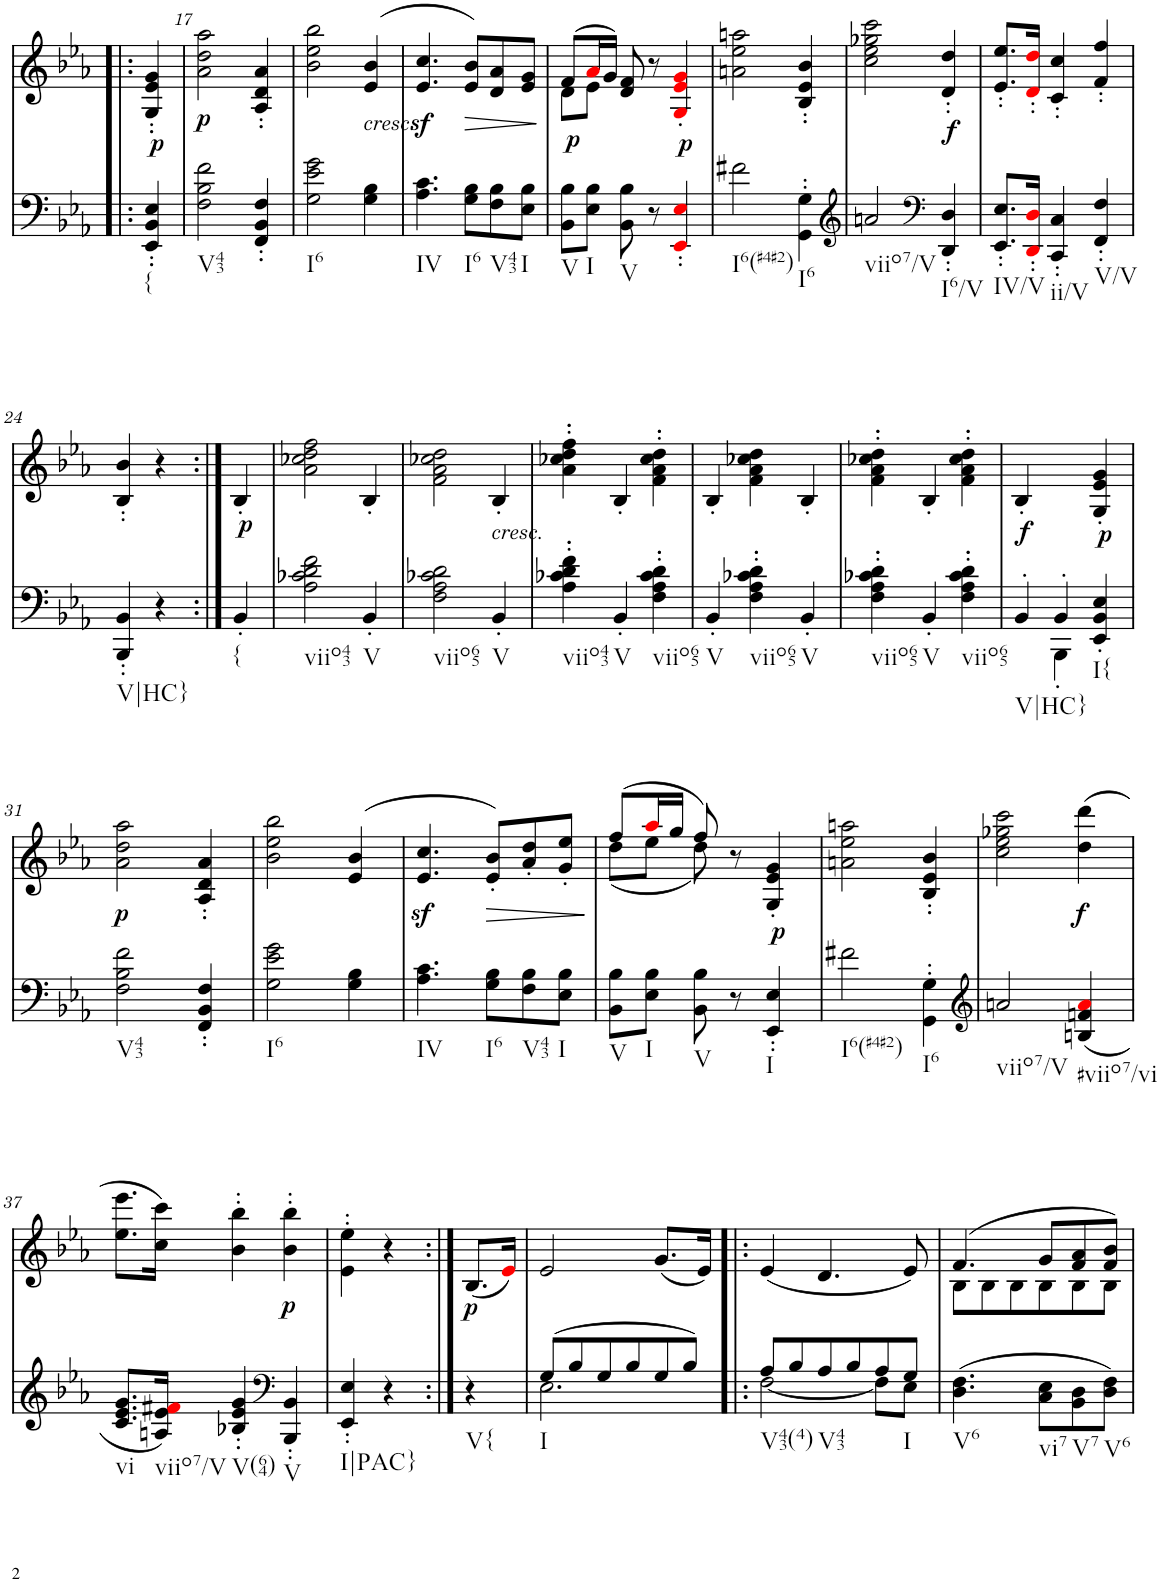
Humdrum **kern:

**kern	**dynam	**kern	**text	**dynam
*part2	*part2	*part1	*part1	*part1
*staff2	*staff2	*staff1	*staff1	*staff1
*I"Piano	*	*I"Piano	*	*
*I'Pno	*	*I'Pno	*	*
!!LO:PB:g=z
*clefF4	*	*clefG2	*	*
*k[b-e-a-]	*	*k[b-e-a-]	*	*
*E-:	*	*E-:	*	*
*M3/4	*	*M3/4	*	*
=16X4!|:	=16X4!|:	=16X4!|:	=16X4!|:	=16X4!|:
!LO:TX:b:t={	!	!	!	!
!	!LO:DY:a	!	!LO:LY:b	!
4EE-/' 4BB-/' 4E-/'	p	4G/' 4e-/' 4g/'	p	.
=17	=17	=17	=17	=17
!LO:TX:b:t=V43	!	!	!	!
!	!	!	!	!LO:DY:b
2F\ 2B-\ 2f\	.	2a-\ 2dd\ 2aa-\	.	p
4FF/' 4BB-/' 4F/'	.	4A-/' 4d/' 4a-/'	.	.
=18	=18	=18	=18	=18
!LO:TX:b:t=I6	!	!	!	!
2G\ 2e-\ 2g\	.	2b-\ 2ee-\ 2bb-\	.	.
!	!	!LO:TX:b:i:t=cresc.	!	!
!	!	!	!LO:LY:b	!
4G\ 4B-\	.	(>4e-/ 4b-/	<	.
=19	=19	=19	=19	=19
!LO:TX:b:t=IV	!	!	!	!
4.A-\ 4.c\	.	4.e-/z< 4.cc/z<	.	.
!LO:TX:b:t=I6	!	!	!	!
!	!	!	!LO:LY:b	!LO:HP:b
8G\ 8B-\L	.	8e-/ 8b-/L)	>	>
!LO:TX:b:t=V43	!	!	!	!
8F\ 8B-\	.	8d/ 8a-/	.	.
!LO:TX:b:t=I	!	!	!	!
8E-\ 8B-\J	.	8e-/ 8g/J	.	.
.	.	.	.	]
=20	=20	=20	=20	=20
*	*	*^	*	*
!LO:TX:b:t=V	!	!	!	!	!
!	!LO:DY:a	!	!	!LO:LY:b	!
8BB-\ 8B-\L	p	(8f/L	8d\L	p	.
!LO:TX:b:t=I	!	!	!	!	!
8E-\ 8B-\J	.	16a-i/L	8e-\J	.	.
.	.	16g/JJ)	.	.	.
!LO:TX:b:t=V	!	!	!	!	!
8BB-\ 8B-\	.	8d/ 8f/	2ryy	.	.
8r	.	8r	.	.	.
!	!LO:DY:a	!	!	!	!
4EE-i/' 4E-i/'	p	4Gi/'< 4e-i/'< 4gi/'<	.	.	.
*	*	*v	*v	*	*
=21	=21	=21	=21	=21
!LO:TX:b:t=I6(#4#2)	!	!	!	!
2f#X\	.	2an\ 2ee-\ 2aan\	.	.
!LO:TX:b:t=I6	!	!	!	!
4GG\' 4G\'	.	4B-/' 4e-/' 4b-/'	.	.
=22	=22	=22	=22	=22
*clefG2	*	*	*	*
!LO:TX:b:t=viio7/V	!	!	!	!
2an/	.	2cc\ 2ee-\ 2gg-X\ 2ccc\	.	.
*clefF4	*	*	*	*
!LO:TX:b:t=I6/V	!	!	!	!
!	!	!	!LO:LY:b	!LO:DY:b
4DD/' 4D/'	.	4d/' 4dd/'	f	f
=23	=23	=23	=23	=23
!LO:TX:b:t=IV/V	!	!	!	!
8.EE-/' 8.E-/'L	.	8.e-/' 8.ee-/'L	.	.
16DDi/' 16Di/'Jk	.	16di/' 16ddi/'Jk	.	.
!LO:TX:b:t=ii/V	!	!	!	!
4CC/' 4C/'	.	4c/' 4cc/'	.	.
!LO:TX:b:t=V/V	!	!	!	!
4FF/' 4F/'	.	4f/' 4ff/'	.	.
!!LO:LB:g=z
=24	=24	=24	=24	=24
!LO:TX:b:t=V|HC}	!	!	!	!
4BBB-/' 4BB-/'	.	4B-/' 4b-/'	.	.
4r	.	4r	.	.
=24X5:|!	=24X5:|!	=24X5:|!	=24X5:|!	=24X5:|!
!LO:TX:b:t={	!	!	!	!
!	!	!	!LO:LY:b	!LO:DY:b
4BB-'/	.	4B-'/	p	p
=25	=25	=25	=25	=25
!LO:TX:b:t=viio43	!	!	!	!
2A-\ 2c-X\ 2d\ 2f\	.	2a-\ 2cc-X\ 2dd\ 2ff\	.	.
!LO:TX:b:t=V	!	!	!	!
4BB-'/	.	4B-'/	.	.
=26	=26	=26	=26	=26
!LO:TX:b:t=viio65	!	!	!	!
2F\ 2A-\ 2c-X\ 2d\	.	2f\ 2a-\ 2cc-X\ 2dd\	.	.
!	!	!LO:TX:b:i:t=cresc.	!	!
!LO:TX:b:t=V	!	!	!	!
4BB-'/	.	4B-'/	.	.
=27	=27	=27	=27	=27
!LO:TX:b:t=viio43	!	!	!	!
4A-\' 4c-X\' 4d\' 4f\'	.	4a-\' 4cc-X\' 4dd\' 4ff\'	.	.
!LO:TX:b:t=V	!	!	!	!
4BB-'/	.	4B-'/	.	.
!LO:TX:b:t=viio65	!	!	!	!
4F\' 4A-\' 4c-\' 4d\'	.	4f\' 4a-\' 4cc-\' 4dd\'	.	.
=28	=28	=28	=28	=28
!LO:TX:b:t=V	!	!	!	!
4BB-'/	.	4B-'/	.	.
!LO:TX:b:t=viio65	!	!	!	!
4F\' 4A-\' 4c-X\' 4d\'	.	4f\ 4a-\ 4cc-X\ 4dd\	.	.
!LO:TX:b:t=V	!	!	!	!
4BB-'/	.	4B-'/	.	.
=29	=29	=29	=29	=29
!LO:TX:b:t=viio65	!	!	!	!
4F\' 4A-\' 4c-X\' 4d\'	.	4f\' 4a-\' 4cc-X\' 4dd\'	.	.
!LO:TX:b:t=V	!	!	!	!
4BB-'/	.	4B-'/	.	.
!LO:TX:b:t=viio65	!	!	!	!
4F\' 4A-\' 4c-\' 4d\'	.	4f\' 4a-\' 4cc-\' 4dd\'	.	.
=30	=30	=30	=30	=30
*^	*	*	*	*
!LO:TX:b:t=V|HC}	!	!	!	!	!
!	!	!LO:DY:a	!	!LO:LY:b	!
4ryy	4BB-'/	f	4B-'/	f	.
4BB-'/	4BBB-'\	.	4ryy	.	.
!LO:TX:b:t=I{	!	!	!	!	!
!	!	!LO:DY:a	!	!LO:LY:b	!
4EE-/'< 4BB-/'< 4E-/'<	4ryy	p	4G/' 4e-/' 4g/'	p	.
!!LO:LB:g=z
=31	=31	=31	=31	=31	=31
!LO:TX:b:t=V43	!	!	!	!	!
!	!	!	!	!	!LO:DY:b
*v	*v	*	*	*	*
2F\ 2B-\ 2f\	.	2a-\ 2dd\ 2aa-\	.	p
4FF/' 4BB-/' 4F/'	.	4A-/' 4d/' 4a-/'	.	.
=32	=32	=32	=32	=32
!LO:TX:b:t=I6	!	!	!	!
2G\ 2e-\ 2g\	.	2b-\ 2ee-\ 2bb-\	.	.
!	!	!	!LO:LY:b	!
4G\ 4B-\	.	(>4e-/ 4b-/	<	.
=33	=33	=33	=33	=33
!LO:TX:b:t=IV	!	!	!	!
4.A-\ 4.c\	.	4.e-/z< 4.cc/z<	.	.
!LO:TX:b:t=I6	!	!	!	!
!	!	!	!LO:LY:b	!LO:HP:b
8G\ 8B-\L	.	8e-/' 8b-/'L)	>	>
!LO:TX:b:t=V43	!	!	!	!
8F\ 8B-\	.	8a-/' 8dd/'	.	.
!LO:TX:b:t=I	!	!	!	!
8E-\ 8B-\J	.	8g/' 8ee-/'J	.	.
.	.	.	.	]
=34	=34	=34	=34	=34
*	*	*^	*	*
!LO:TX:b:t=V	!	!	!	!	!
8BB-\ 8B-\L	.	(8ff/L	(8dd\L	.	.
!LO:TX:b:t=I	!	!	!	!	!
8E-\ 8B-\J	.	16aa-i/L	8ee-\J	.	.
.	.	16gg/JJ	.	.	.
!LO:TX:b:t=V	!	!	!	!	!
8BB-\ 8B-\	.	8ff/)	8dd\)	.	.
8r	.	8r	4.ryy	.	.
!LO:TX:b:t=I	!	!	!	!	!
!	!LO:DY:a	!	!	!	!
4EE-/' 4E-/'	p	4G/'< 4e-/'< 4g/'<	.	.	.
*	*	*v	*v	*	*
=35	=35	=35	=35	=35
!LO:TX:b:t=I6(#4#2)	!	!	!	!
2f#X\	.	2an\ 2ee-\ 2aan\	.	.
!LO:TX:b:t=I6	!	!	!	!
!	!	!	!LO:LY:b	!
4GG\' 4G\'	.	4B-/' 4e-/' 4b-/'	<	.
=36	=36	=36	=36	=36
*clefG2	*	*	*	*
!LO:TX:b:t=viio7/V	!	!	!	!
2an/	.	2cc\ 2ee-\ 2gg-X\ 2ccc\	.	.
!LO:TX:b:t=#viio7/vi	!	!	!	!
!	!	!	!LO:LY:b	!LO:DY:b
(4Bn/ 4fn/ 4ai/	.	(4dd\ 4ddd\	f	f
!!LO:LB:g=z
=37	=37	=37	=37	=37
!LO:TX:b:t=vi	!	!	!	!
8.c/ 8.e-/ 8.g/L	.	8.ee-\ 8.eee-\L	.	.
!LO:TX:b:t=viio7/V	!	!	!	!
16An/ 16e-/ 16f#Xi/Jk)	.	16cc\ 16ccc\Jk)	.	.
!LO:TX:b:t=V(64)	!	!	!	!
4B-X/' 4e-/' 4g/'	.	4b-\' 4bb-\'	.	.
*clefF4	*	*	*	*
!LO:TX:b:t=V	!	!	!	!
!	!	!	!LO:LY:b	!LO:DY:b
4BBB-/' 4BB-/'	.	4b-\' 4bb-\'	p	p
=38	=38	=38	=38	=38
!LO:TX:b:t=I|PAC}	!	!	!	!
4EE-/' 4E-/'	.	4e-\' 4ee-\'	.	.
4r	.	4r	.	.
=38X6:|!	=38X6:|!	=38X6:|!	=38X6:|!	=38X6:|!
!LO:TX:b:t=V{	!	!	!	!
!	!	!	!LO:LY:b	!LO:DY:b
4r	.	(8.B-/L	p	p
.	.	16e-i/Jk)	.	.
=39	=39	=39	=39	=39
*^	*	*	*	*
!LO:TX:b:t=I	!	!	!	!	!
(8G/L	2.E-\	.	2e-/	.	.
8B-/	.	.	.	.	.
8G/	.	.	.	.	.
8B-/	.	.	.	.	.
8G/	.	.	(8.g/L	.	.
8B-/J)	.	.	.	.	.
.	.	.	16e-/Jk)	.	.
=40!|:	=40!|:	=40!|:	=40!|:	=40!|:	=40!|:
!LO:TX:b:t=V43(4)	!	!	!	!	!
8A-/L	[2F\	.	(4e-/	.	.
8B-/	.	.	.	.	.
!LO:TX:b:t=V43	!	!	!	!	!
8A-/	.	.	4.d/	.	.
8B-/	.	.	.	.	.
8A-/	8F\L]	.	.	.	.
!LO:TX:b:t=I	!	!	!	!	!
8G/J	8E-\J	.	8e-/)	.	.
=41	=41	=41	=41	=41	=41
*	*	*	*^	*	*
!LO:TX:b:t=V6	!	!	!	!	!	!
*v	*v	*	*	*	*	*
(4.D\ 4.F\	.	(4.f/	8B-\L	.	.
.	.	.	8B-\	.	.
.	.	.	8B-\	.	.
!LO:TX:b:t=vi7	!	!	!	!	!
8C\ 8E-\L	.	8g/L	8B-\	.	.
!LO:TX:b:t=V7	!	!	!	!	!
8BB-\ 8D\	.	8f/ 8a-/	8B-\	.	.
!LO:TX:b:t=V6	!	!	!	!	!
8D\ 8F\J)	.	8f/ 8b-/J)	8B-\J	.	.
*	*	*v	*v	*	*
=	=	=	=	=
*-	*-	*-	*-	*-
